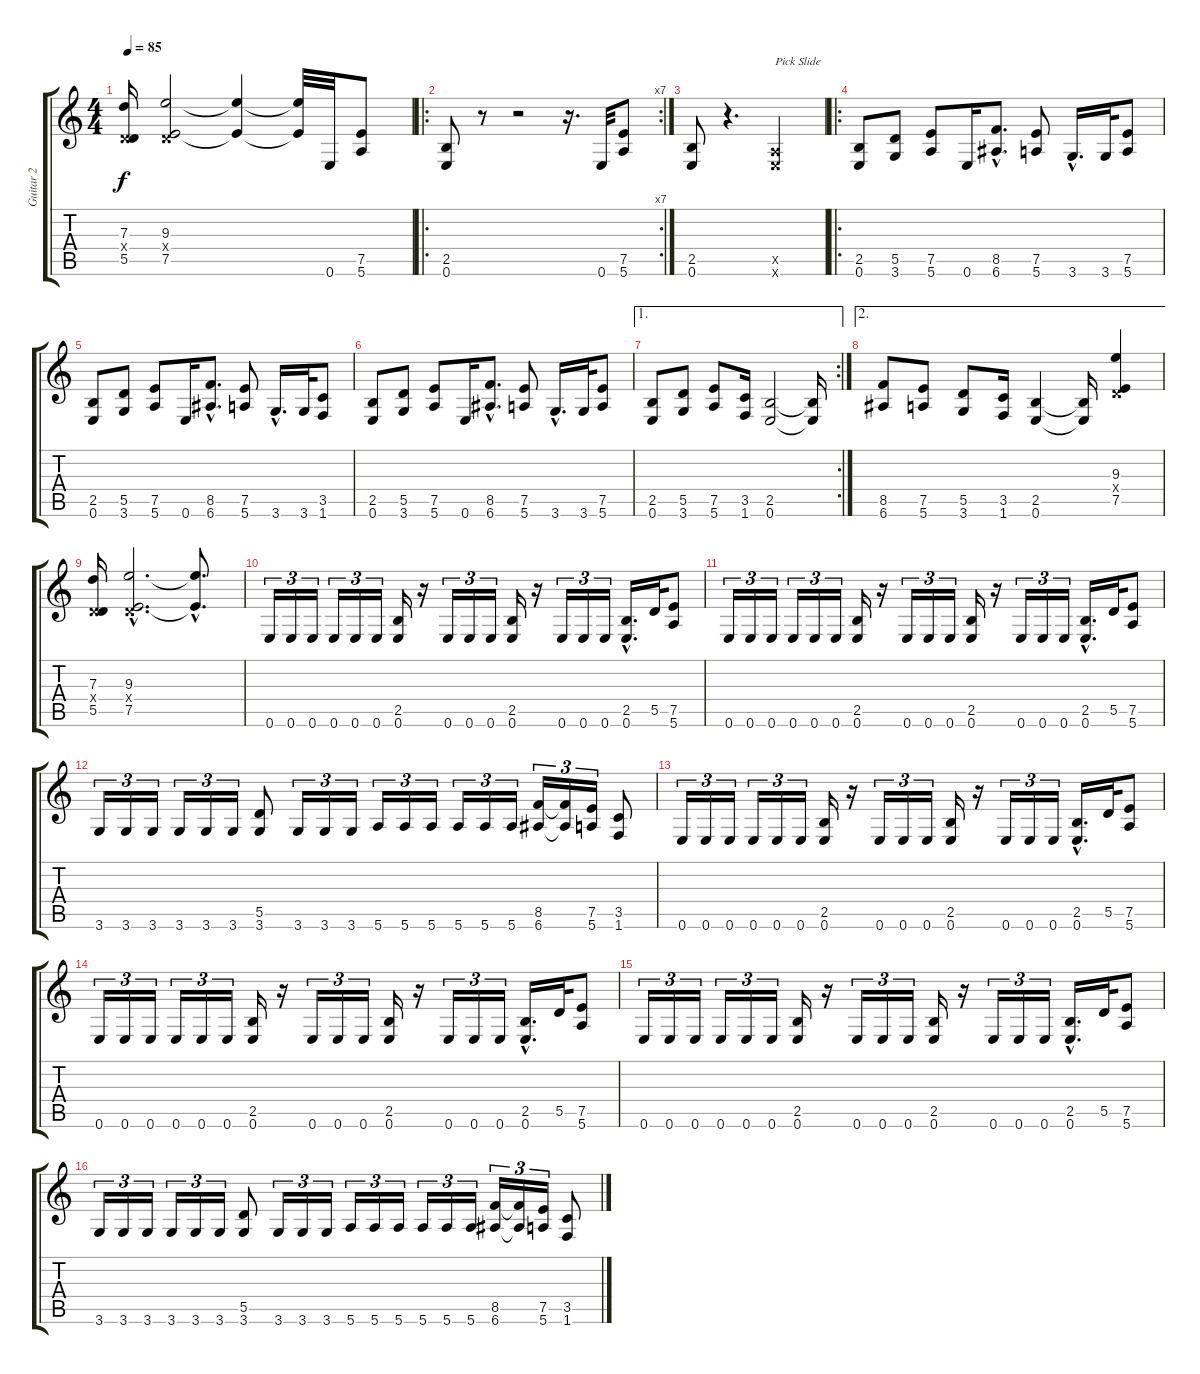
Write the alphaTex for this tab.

\track ("Guitar 2" "Guitar 2") {instrument distortionguitar}
\staff {score tabs}
\tuning (E4 B3 G3 D3 A2 E2) {hide}
\ts (4 4)
\tempo 85
\clef g2
\ks c
(7.3 0.4{x} 5.5).16{dy f} (9.3 0.4{x} 7.5).2 (9.3{t} 7.5{t}).4 (9.3{t} 7.5{t}).32 0.6.32 (7.5 5.6).8 |
\ro
\rc 7
(2.5 0.6).8 r.8 r.2 r.16{d} 0.6.32 (7.5 5.6).8 |
(2.5 0.6).8 r.4{d} (0.5{x} 0.6{x}).2{txt "Pick Slide"} |
\ro
(2.5 0.6).8 (5.5 3.6).8 (7.5 5.6).8 0.6.16 (8.5{hac} 6.6{hac}).8{d} (7.5 5.6).8 3.6{hac}.16{d} 3.6.32 (7.5 5.6).8 |
(2.5 0.6).8 (5.5 3.6).8 (7.5 5.6).8 0.6.16 (8.5{hac} 6.6{hac}).8{d} (7.5 5.6).8 3.6{hac}.16{d} 3.6.32 (3.5 1.6).8 |
(2.5 0.6).8 (5.5 3.6).8 (7.5 5.6).8 0.6.16 (8.5{hac} 6.6{hac}).8{d} (7.5 5.6).8 3.6{hac}.16{d} 3.6.32 (7.5 5.6).8 |
\ae 1
\rc 2
(2.5 0.6).8 (5.5 3.6).8 (7.5 5.6).8 (3.5 1.6).16 (2.5 0.6).2 (2.5{t} 0.6{t}).16 |
\ae 2
(8.5 6.6).8 (7.5 5.6).8 (5.5 3.6).8 (3.5 1.6).16 (2.5 0.6).4 (2.5{t} 0.6{t}).16 (9.3 0.4{x} 7.5).4 |
(7.3 0.4{x} 5.5).16 (9.3{hac} 0.4{hac x} 7.5{hac}).2{d} (9.3{hac t} 7.5{hac t}).8{d} |
0.6.16{tu (3 2)} 0.6.16{tu (3 2)} 0.6.16{tu (3 2)} 0.6.16{tu (3 2)} 0.6.16{tu (3 2)} 0.6.16{tu (3 2)} (2.5 0.6).16 r.16 0.6.16{tu (3 2)} 0.6.16{tu (3 2)} 0.6.16{tu (3 2)} (2.5 0.6).16 r.16 0.6.16{tu (3 2)} 0.6.16{tu (3 2)} 0.6.16{tu (3 2)} (2.5{hac} 0.6{hac}).16{d} 5.5.32 (7.5 5.6).8 |
0.6.16{tu (3 2)} 0.6.16{tu (3 2)} 0.6.16{tu (3 2)} 0.6.16{tu (3 2)} 0.6.16{tu (3 2)} 0.6.16{tu (3 2)} (2.5 0.6).16 r.16 0.6.16{tu (3 2)} 0.6.16{tu (3 2)} 0.6.16{tu (3 2)} (2.5 0.6).16 r.16 0.6.16{tu (3 2)} 0.6.16{tu (3 2)} 0.6.16{tu (3 2)} (2.5{hac} 0.6{hac}).16{d} 5.5.32 (7.5 5.6).8 |
3.6.16{tu (3 2)} 3.6.16{tu (3 2)} 3.6.16{tu (3 2)} 3.6.16{tu (3 2)} 3.6.16{tu (3 2)} 3.6.16{tu (3 2)} (5.5 3.6).8 3.6.16{tu (3 2)} 3.6.16{tu (3 2)} 3.6.16{tu (3 2)} 5.6.16{tu (3 2)} 5.6.16{tu (3 2)} 5.6.16{tu (3 2)} 5.6.16{tu (3 2)} 5.6.16{tu (3 2)} 5.6.16{tu (3 2)} (8.5 6.6).16{tu (3 2)} (8.5{t} 6.6{t}).16{tu (3 2)} (7.5 5.6).16{tu (3 2)} (3.5 1.6).8 |
0.6.16{tu (3 2)} 0.6.16{tu (3 2)} 0.6.16{tu (3 2)} 0.6.16{tu (3 2)} 0.6.16{tu (3 2)} 0.6.16{tu (3 2)} (2.5 0.6).16 r.16 0.6.16{tu (3 2)} 0.6.16{tu (3 2)} 0.6.16{tu (3 2)} (2.5 0.6).16 r.16 0.6.16{tu (3 2)} 0.6.16{tu (3 2)} 0.6.16{tu (3 2)} (2.5{hac} 0.6{hac}).16{d} 5.5.32 (7.5 5.6).8 |
0.6.16{tu (3 2)} 0.6.16{tu (3 2)} 0.6.16{tu (3 2)} 0.6.16{tu (3 2)} 0.6.16{tu (3 2)} 0.6.16{tu (3 2)} (2.5 0.6).16 r.16 0.6.16{tu (3 2)} 0.6.16{tu (3 2)} 0.6.16{tu (3 2)} (2.5 0.6).16 r.16 0.6.16{tu (3 2)} 0.6.16{tu (3 2)} 0.6.16{tu (3 2)} (2.5{hac} 0.6{hac}).16{d} 5.5.32 (7.5 5.6).8 |
0.6.16{tu (3 2)} 0.6.16{tu (3 2)} 0.6.16{tu (3 2)} 0.6.16{tu (3 2)} 0.6.16{tu (3 2)} 0.6.16{tu (3 2)} (2.5 0.6).16 r.16 0.6.16{tu (3 2)} 0.6.16{tu (3 2)} 0.6.16{tu (3 2)} (2.5 0.6).16 r.16 0.6.16{tu (3 2)} 0.6.16{tu (3 2)} 0.6.16{tu (3 2)} (2.5{hac} 0.6{hac}).16{d} 5.5.32 (7.5 5.6).8 |
3.6.16{tu (3 2)} 3.6.16{tu (3 2)} 3.6.16{tu (3 2)} 3.6.16{tu (3 2)} 3.6.16{tu (3 2)} 3.6.16{tu (3 2)} (5.5 3.6).8 3.6.16{tu (3 2)} 3.6.16{tu (3 2)} 3.6.16{tu (3 2)} 5.6.16{tu (3 2)} 5.6.16{tu (3 2)} 5.6.16{tu (3 2)} 5.6.16{tu (3 2)} 5.6.16{tu (3 2)} 5.6.16{tu (3 2)} (8.5 6.6).16{tu (3 2)} (8.5{t} 6.6{t}).16{tu (3 2)} (7.5 5.6).16{tu (3 2)} (3.5 1.6).8
